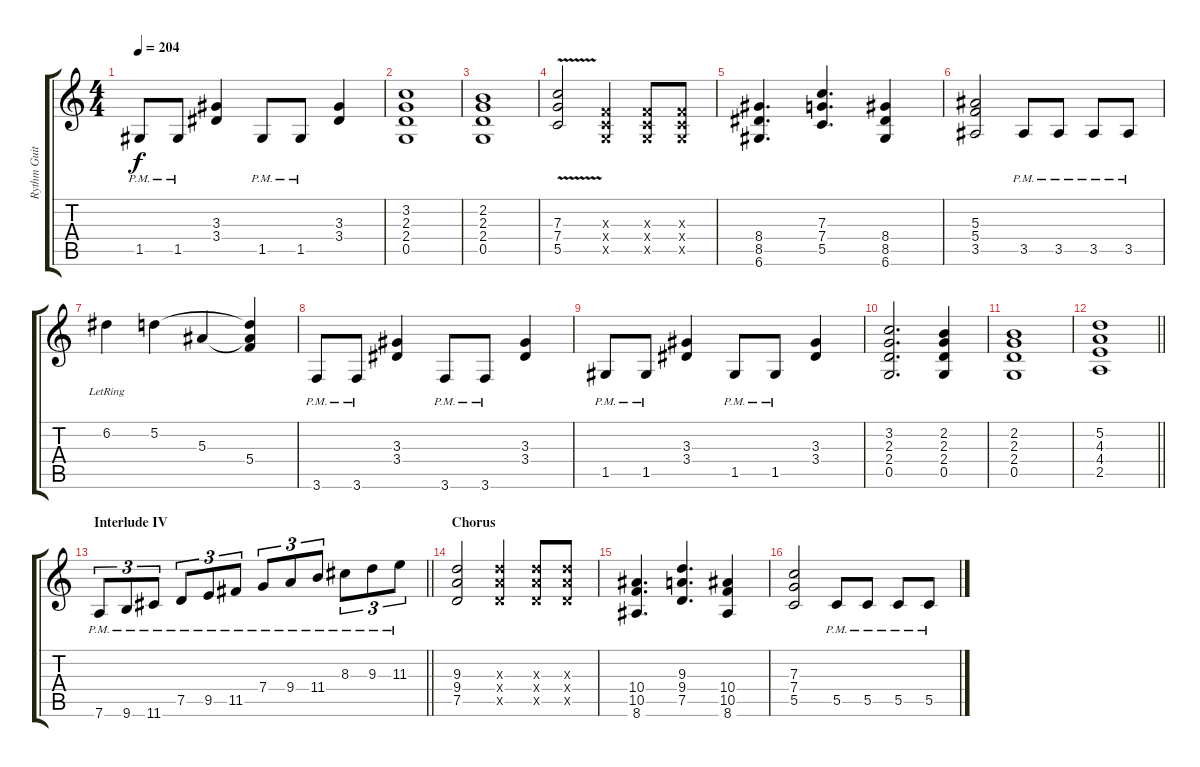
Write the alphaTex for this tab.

\track ("Rythm Guitar I" "Rythm Guit") {instrument distortionguitar}
\staff {score tabs}
\tuning (D4 A3 F3 C3 G2 D2) {hide}
\ts (4 4)
\tempo 204
\clef g2
\ks c
1.5{pm}.8{dy f} 1.5{pm}.8 (3.3 3.4).4 1.5{pm}.8 1.5{pm}.8 (3.3 3.4).4 |
(3.2 2.3 2.4 0.5).1 |
(2.2 2.3 2.4 0.5).1 |
(7.3{v} 7.4{v} 5.5{v}).2 (0.3{x} 0.4{x} 0.5{x}).4 (0.3{x} 0.4{x} 0.5{x}).8 (0.3{x} 0.4{x} 0.5{x}).8 |
(8.4 8.5 6.6).4{d} (7.3 7.4 5.5).4{d} (8.4 8.5 6.6).4 |
(5.3 5.4 3.5).2 3.5{pm}.8 3.5{pm}.8 3.5{pm}.8 3.5{pm}.8 |
6.2{lr}.4 5.2.4 5.3.4 (5.2{t} 5.3{t} 5.4).4 |
3.6{pm}.8 3.6{pm}.8 (3.3 3.4).4 3.6{pm}.8 3.6{pm}.8 (3.3 3.4).4 |
1.5{pm}.8 1.5{pm}.8 (3.3 3.4).4 1.5{pm}.8 1.5{pm}.8 (3.3 3.4).4 |
(3.2 2.3 2.4 0.5).2{d} (2.2 2.3 2.4 0.5).4 |
(2.2 2.3 2.4 0.5).1 |
\barLineRight lightlight
(5.2 4.3 4.4 2.5).1 |
\section ("" "Interlude IV")
\barLineRight lightlight
7.6{pm}.8{tu (3 2)} 9.6{pm}.8{tu (3 2)} 11.6{pm}.8{tu (3 2)} 7.5{pm}.8{tu (3 2)} 9.5{pm}.8{tu (3 2)} 11.5{pm}.8{tu (3 2)} 7.4{pm}.8{tu (3 2)} 9.4{pm}.8{tu (3 2)} 11.4{pm}.8{tu (3 2)} 8.3{pm}.8{tu (3 2)} 9.3{pm}.8{tu (3 2)} 11.3{pm}.8{tu (3 2)} |
\section ("" "Chorus")
(9.3 9.4 7.5).2 (9.3{x} 9.4{x} 7.5{x}).4 (9.3{x} 9.4{x} 7.5{x}).8 (9.3{x} 9.4{x} 7.5{x}).8 |
(10.4 10.5 8.6).4{d} (9.3 9.4 7.5).4{d} (10.4 10.5 8.6).4 |
(7.3 7.4 5.5).2 5.5{pm}.8 5.5{pm}.8 5.5{pm}.8 5.5{pm}.8
